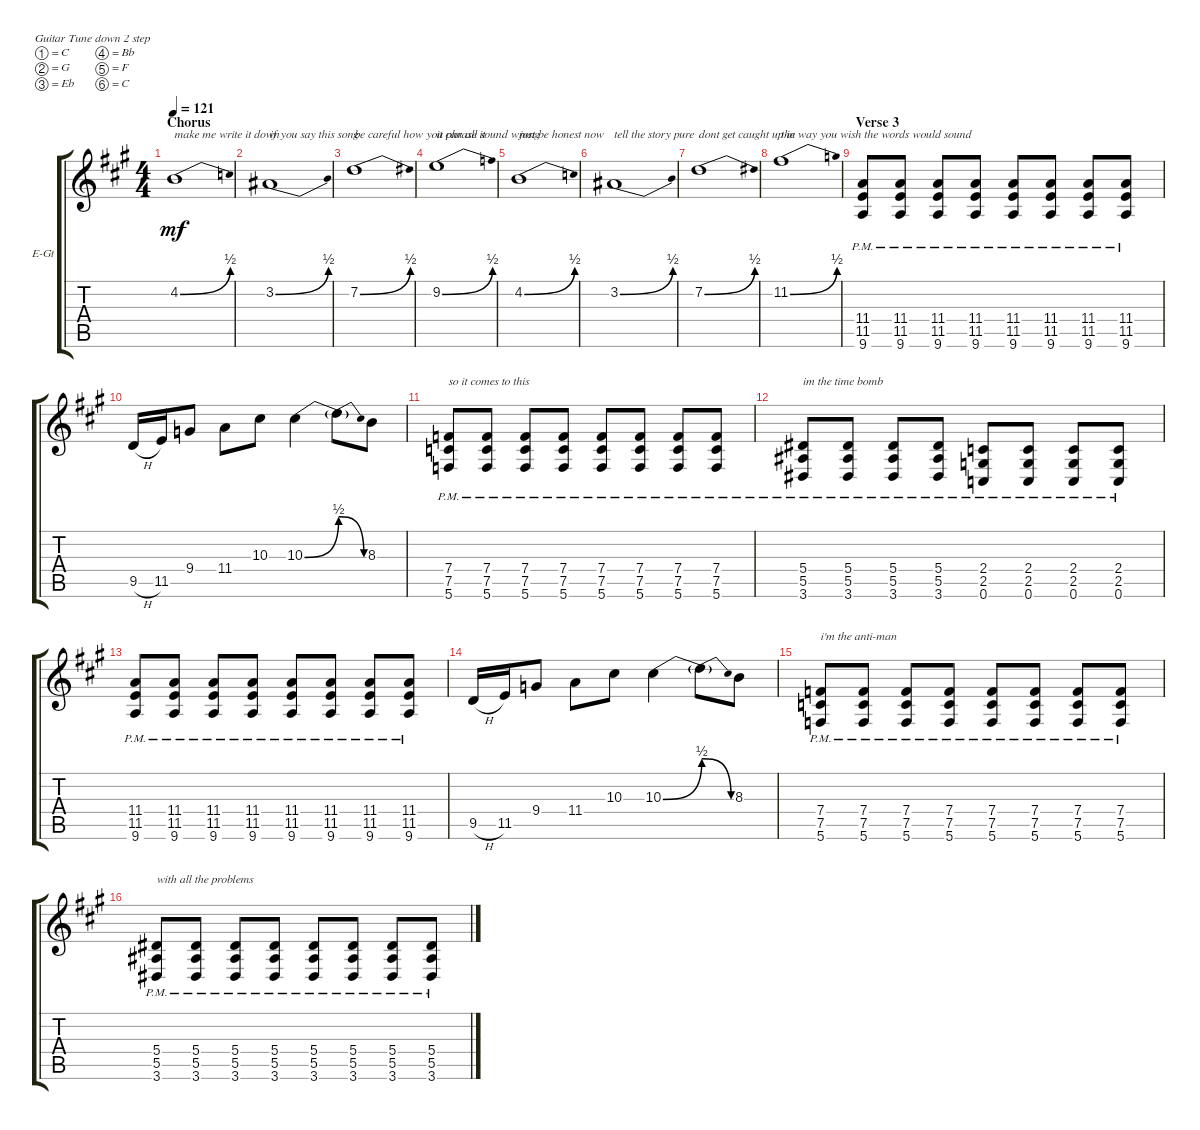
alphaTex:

\defaultSystemsLayout 4
\bracketExtendMode groupsimilarinstruments
\firstSystemTrackNameOrientation horizontal
\otherSystemsTrackNameOrientation horizontal
\track ("Electric Guitar" "E-Gt") {instrument distortionguitar}
\staff {score tabs}
\tuning (C4 G3 Eb3 Bb2 F2 C2)
\ts (4 4)
\section ("" "Chorus")
\tempo 121
\clef g2
\ks a
4.2{be (bend 0 0 7.199999999999999 2)}.1{txt "make me write it down" dy mf} |
3.2{be (bend 0 0 7.199999999999999 2)}.1{txt "if you say this song"} |
7.2{be (bend 0 0 7.199999999999999 2)}.1{txt "be careful how you phrase it"} |
9.2{be (bend 0 0 7.199999999999999 2)}.1{txt "it can all sound wrong"} |
4.2{be (bend 0 0 7.199999999999999 2)}.1{txt "just be honest now"} |
3.2{be (bend 0 0 7.199999999999999 2)}.1{txt "tell the story pure"} |
7.2{be (bend 0 0 7.199999999999999 2)}.1{txt "dont get caught up in"} |
11.2{be (bend 0 0 7.199999999999999 2)}.1{txt "the way you wish the words would sound"} |
\section ("" "Verse 3")
(9.6{pm} 11.5{pm} 11.4{pm}).8 (9.6{pm} 11.5{pm} 11.4{pm}).8 (9.6{pm} 11.5{pm} 11.4{pm}).8 (9.6{pm} 11.5{pm} 11.4{pm}).8 (9.6{pm} 11.5{pm} 11.4{pm}).8 (9.6{pm} 11.5{pm} 11.4{pm}).8 (9.6{pm} 11.5{pm} 11.4{pm}).8 (9.6{pm} 11.5{pm} 11.4{pm}).8 |
9.5{h}.16 11.5.16 9.4.8 11.4.8 10.3.8 10.3{be (bend 0 0 14.399999999999999 2)}.4 10.3{be (release 0 2 15 0) t}.8 8.3.8 |
(5.6{pm} 7.5{pm} 7.4{pm}).8{txt "so it comes to this"} (5.6{pm} 7.5{pm} 7.4{pm}).8 (5.6{pm} 7.5{pm} 7.4{pm}).8 (5.6{pm} 7.5{pm} 7.4{pm}).8 (5.6{pm} 7.5{pm} 7.4{pm}).8 (5.6{pm} 7.5{pm} 7.4{pm}).8 (5.6{pm} 7.5{pm} 7.4{pm}).8 (5.6{pm} 7.5{pm} 7.4{pm}).8 |
(3.6{pm} 5.5{pm} 5.4{pm}).8{txt "im the time bomb"} (3.6{pm} 5.5{pm} 5.4{pm}).8 (3.6{pm} 5.5{pm} 5.4{pm}).8 (3.6{pm} 5.5{pm} 5.4{pm}).8 (0.6{pm} 2.5{pm} 2.4{pm}).8 (0.6{pm} 2.5{pm} 2.4{pm}).8 (0.6{pm} 2.5{pm} 2.4{pm}).8 (0.6{pm} 2.5{pm} 2.4{pm}).8 |
(9.6{pm} 11.5{pm} 11.4{pm}).8 (9.6{pm} 11.5{pm} 11.4{pm}).8 (9.6{pm} 11.5{pm} 11.4{pm}).8 (9.6{pm} 11.5{pm} 11.4{pm}).8 (9.6{pm} 11.5{pm} 11.4{pm}).8 (9.6{pm} 11.5{pm} 11.4{pm}).8 (9.6{pm} 11.5{pm} 11.4{pm}).8 (9.6{pm} 11.5{pm} 11.4{pm}).8 |
9.5{h}.16 11.5.16 9.4.8 11.4.8 10.3.8 10.3{be (bend 0 0 14.399999999999999 2)}.4 10.3{be (release 0 2 15 0) t}.8 8.3.8 |
(5.6{pm} 7.5{pm} 7.4{pm}).8{txt "i'm the anti-man"} (5.6{pm} 7.5{pm} 7.4{pm}).8 (5.6{pm} 7.5{pm} 7.4{pm}).8 (5.6{pm} 7.5{pm} 7.4{pm}).8 (5.6{pm} 7.5{pm} 7.4{pm}).8 (5.6{pm} 7.5{pm} 7.4{pm}).8 (5.6{pm} 7.5{pm} 7.4{pm}).8 (5.6{pm} 7.5{pm} 7.4{pm}).8 |
(3.6{pm} 5.5{pm} 5.4{pm}).8{txt "with all the problems"} (3.6{pm} 5.5{pm} 5.4{pm}).8 (3.6{pm} 5.5{pm} 5.4{pm}).8 (3.6{pm} 5.5{pm} 5.4{pm}).8 (3.6{pm} 5.5{pm} 5.4{pm}).8 (3.6{pm} 5.5{pm} 5.4{pm}).8 (3.6{pm} 5.5{pm} 5.4{pm}).8 (3.6{pm} 5.5{pm} 5.4{pm}).8
